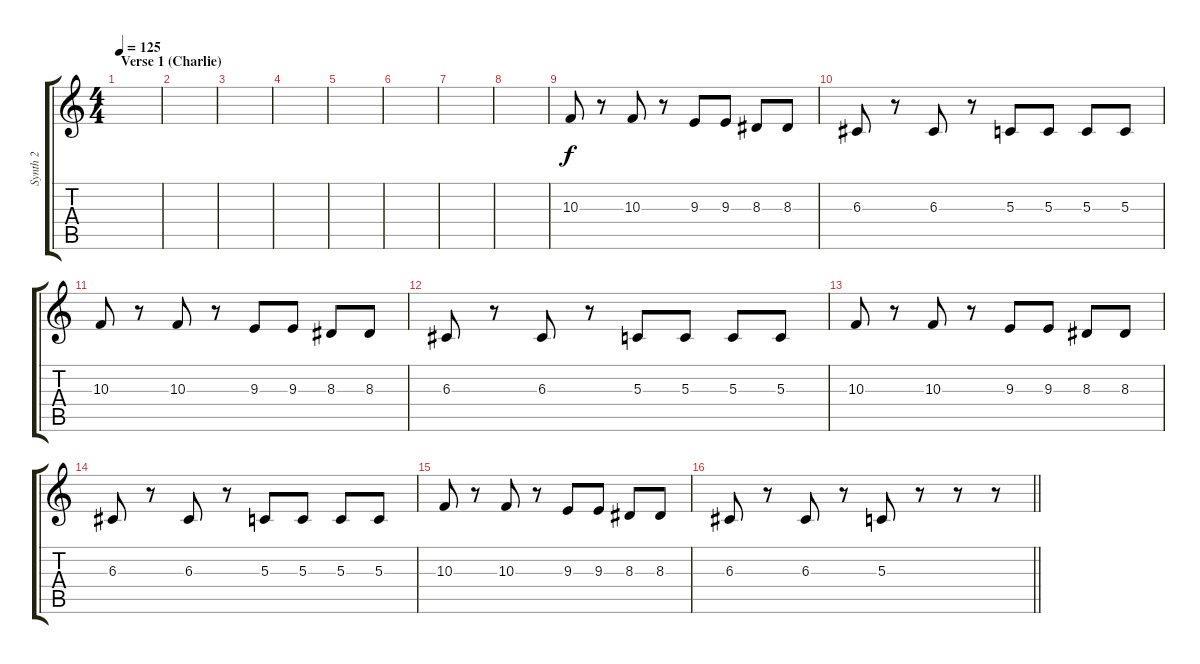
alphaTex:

\track ("Synth 2" "Synth 2") {instrument ocarina}
\staff {score tabs}
\tuning (E4 B3 G3 D3 A2 D2) {hide}
\ts (4 4)
\section ("" "Verse 1 (Charlie)")
\tempo 125
\clef g2
\ks c
|
|
|
|
|
|
|
|
10.3.8 r.8 10.3.8 r.8 9.3.8 9.3.8 8.3.8 8.3.8 |
6.3.8 r.8 6.3.8 r.8 5.3.8 5.3.8 5.3.8 5.3.8 |
10.3.8 r.8 10.3.8 r.8 9.3.8 9.3.8 8.3.8 8.3.8 |
6.3.8 r.8 6.3.8 r.8 5.3.8 5.3.8 5.3.8 5.3.8 |
10.3.8 r.8 10.3.8 r.8 9.3.8 9.3.8 8.3.8 8.3.8 |
6.3.8 r.8 6.3.8 r.8 5.3.8 5.3.8 5.3.8 5.3.8 |
10.3.8 r.8 10.3.8 r.8 9.3.8 9.3.8 8.3.8 8.3.8 |
\barLineRight lightlight
6.3.8 r.8 6.3.8 r.8 5.3.8 r.8 r.8 r.8
